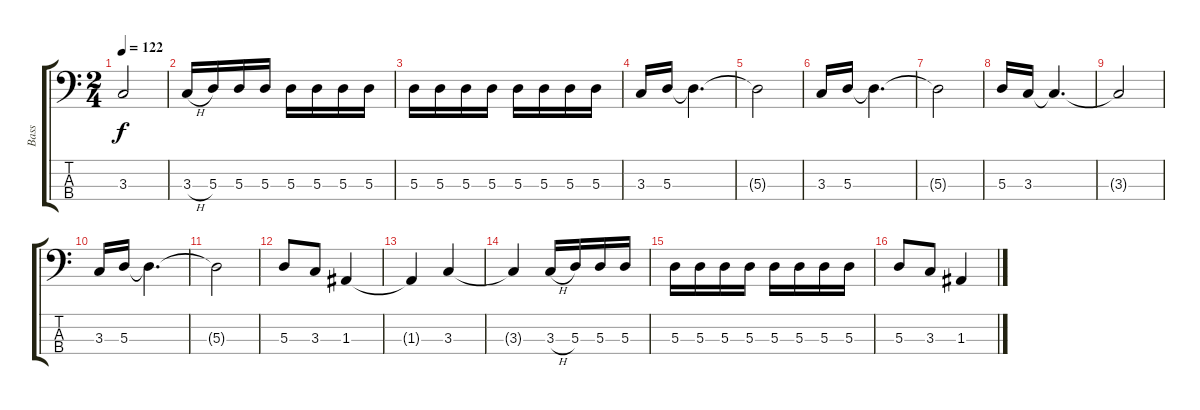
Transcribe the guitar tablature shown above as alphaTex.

\track ("Bass" "Bass") {instrument electricbassfinger}
\staff {score tabs}
\tuning (G2 D2 A1 E1) {hide}
\ts (2 4)
\tempo 122
\clef f4
\ks c
3.3{t}.2{dy f} |
3.3{h}.16 5.3.16 5.3.16 5.3.16 5.3.16 5.3.16 5.3.16 5.3.16 |
5.3.16 5.3.16 5.3.16 5.3.16 5.3.16 5.3.16 5.3.16 5.3.16 |
3.3.16 5.3.16 5.3{t}.4{d} |
5.3{t}.2 |
3.3.16 5.3.16 5.3{t}.4{d} |
5.3{t}.2 |
5.3.16 3.3.16 3.3{t}.4{d} |
3.3{t}.2 |
3.3.16 5.3.16 5.3{t}.4{d} |
5.3{t}.2 |
5.3.8 3.3.8 1.3.4 |
1.3{t}.4 3.3.4 |
3.3{t}.4 3.3{h}.16 5.3.16 5.3.16 5.3.16 |
5.3.16 5.3.16 5.3.16 5.3.16 5.3.16 5.3.16 5.3.16 5.3.16 |
5.3.8 3.3.8 1.3.4
